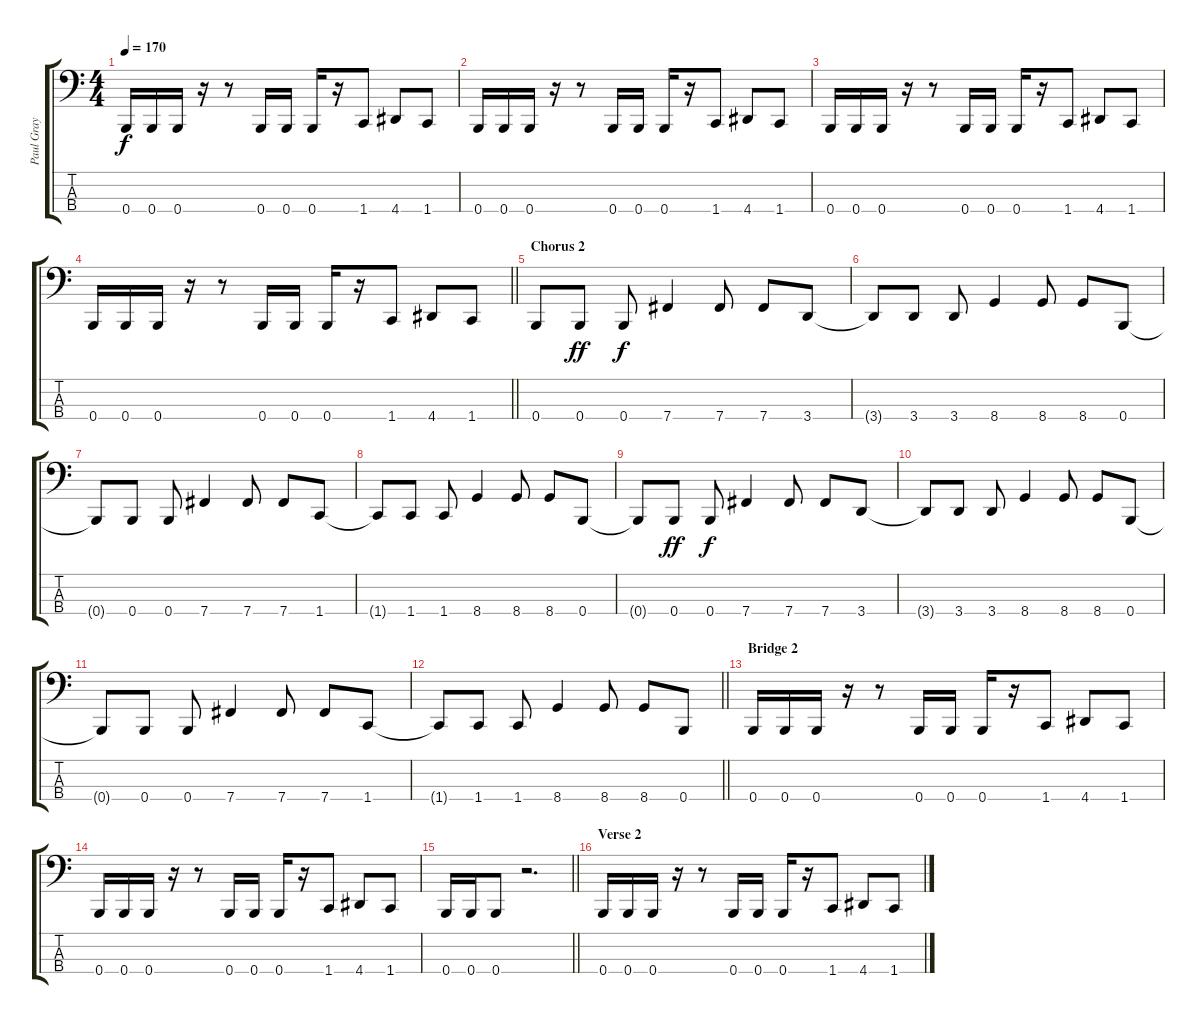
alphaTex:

\track ("Paul Gray" "Paul Gray") {instrument electricbasspick}
\staff {score tabs}
\tuning (E2 B1 Gb1 B0) {hide}
\ts (4 4)
\tempo 170
\clef f4
\ks c
0.4.16{dy f} 0.4.16 0.4.16 r.16 r.8 0.4.16 0.4.16 0.4.16 r.16 1.4.8 4.4.8 1.4.8 |
0.4.16 0.4.16 0.4.16 r.16 r.8 0.4.16 0.4.16 0.4.16 r.16 1.4.8 4.4.8 1.4.8 |
0.4.16 0.4.16 0.4.16 r.16 r.8 0.4.16 0.4.16 0.4.16 r.16 1.4.8 4.4.8 1.4.8 |
\barLineRight lightlight
0.4.16 0.4.16 0.4.16 r.16 r.8 0.4.16 0.4.16 0.4.16 r.16 1.4.8 4.4.8 1.4.8 |
\section ("" "Chorus 2")
0.4.8 0.4.8{dy ff} 0.4.8{dy f} 7.4.4 7.4.8 7.4.8 3.4.8 |
3.4{t}.8 3.4.8 3.4.8 8.4.4 8.4.8 8.4.8 0.4.8 |
0.4{t}.8 0.4.8 0.4.8 7.4.4 7.4.8 7.4.8 1.4.8 |
1.4{t}.8 1.4.8 1.4.8 8.4.4 8.4.8 8.4.8 0.4.8 |
0.4{t}.8 0.4.8{dy ff} 0.4.8{dy f} 7.4.4 7.4.8 7.4.8 3.4.8 |
3.4{t}.8 3.4.8 3.4.8 8.4.4 8.4.8 8.4.8 0.4.8 |
0.4{t}.8 0.4.8 0.4.8 7.4.4 7.4.8 7.4.8 1.4.8 |
\barLineRight lightlight
1.4{t}.8 1.4.8 1.4.8 8.4.4 8.4.8 8.4.8 0.4.8 |
\section ("" "Bridge 2")
0.4.16 0.4.16 0.4.16 r.16 r.8 0.4.16 0.4.16 0.4.16 r.16 1.4.8 4.4.8 1.4.8 |
0.4.16 0.4.16 0.4.16 r.16 r.8 0.4.16 0.4.16 0.4.16 r.16 1.4.8 4.4.8 1.4.8 |
\barLineRight lightlight
0.4.16 0.4.16 0.4.8 r.2{d} |
\section ("" "Verse 2")
0.4.16 0.4.16 0.4.16 r.16 r.8 0.4.16 0.4.16 0.4.16 r.16 1.4.8 4.4.8 1.4.8
